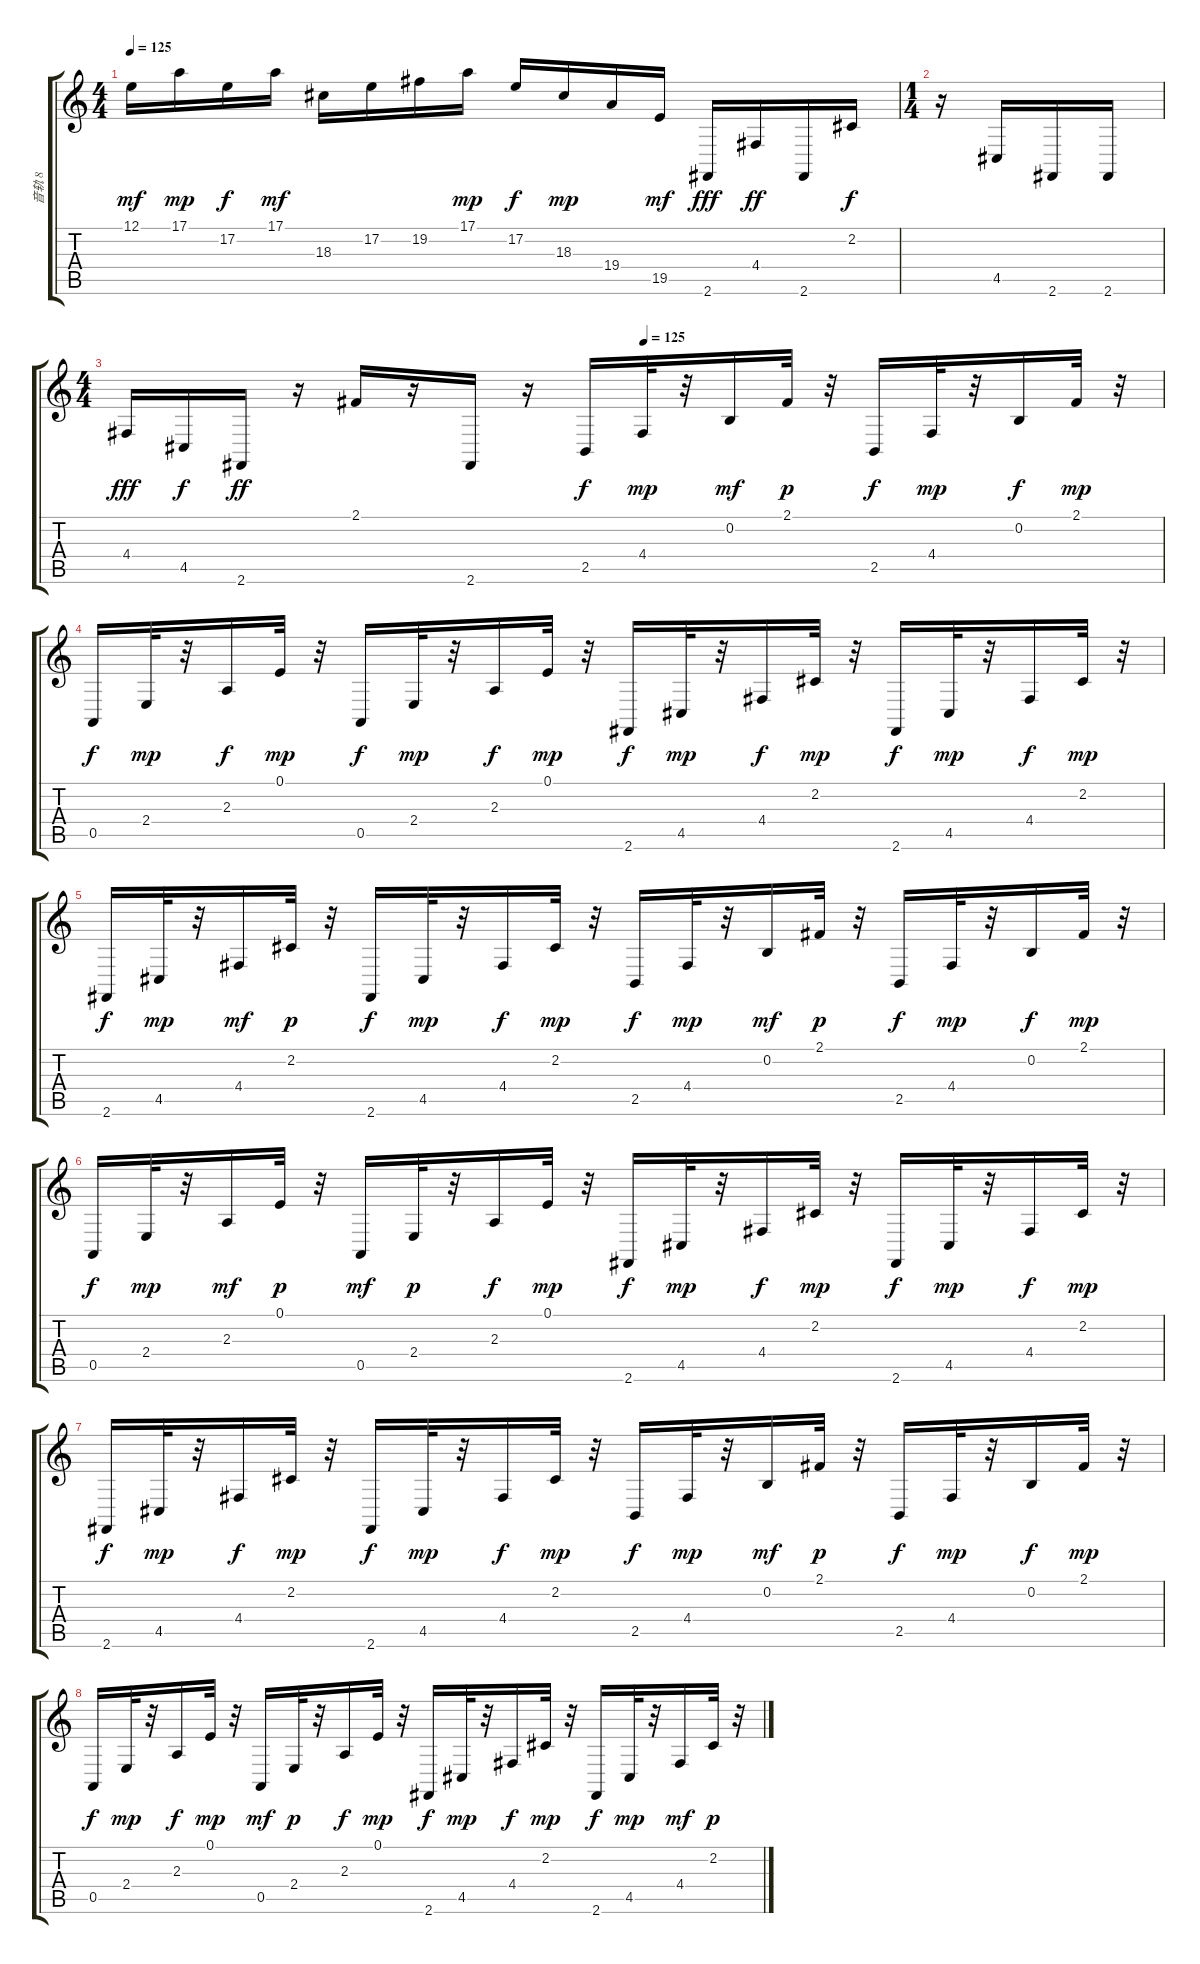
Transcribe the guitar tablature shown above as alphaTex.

\track ("音轨 8" "音轨 8") {instrument lead8bassandlead}
\staff {score tabs}
\tuning (E4 B3 G3 D3 A2 E2) {hide}
\ts (4 4)
\tempo 125
\clef g2
\ks c
12.1.16{dy mf} 17.1.16{dy mp} 17.2.16{dy f} 17.1.16{dy mf} 18.3.16 17.2.16 19.2.16 17.1.16{dy mp} 17.2.16{dy f} 18.3.16{dy mp} 19.4.16 19.5.16{dy mf} 2.6.16{dy fff} 4.4.16{dy ff} 2.6.16 2.2.16{dy f} |
\ts (1 4)
r.16 4.5.16 2.6.16 2.6.16 |
\ts (4 4)
\tempo (125 0.5)
4.4.16{dy fff} 4.5.16{dy f} 2.6.16{dy ff} r.16 2.1.16 r.16 2.6.16 r.16 2.5.16{dy f} 4.4.32{dy mp} r.32 0.2.16{dy mf} 2.1.32{dy p} r.32 2.5.16{dy f} 4.4.32{dy mp} r.32 0.2.16{dy f} 2.1.32{dy mp} r.32 |
0.5.16{dy f} 2.4.32{dy mp} r.32 2.3.16{dy f} 0.1.32{dy mp} r.32 0.5.16{dy f} 2.4.32{dy mp} r.32 2.3.16{dy f} 0.1.32{dy mp} r.32 2.6.16{dy f} 4.5.32{dy mp} r.32 4.4.16{dy f} 2.2.32{dy mp} r.32 2.6.16{dy f} 4.5.32{dy mp} r.32 4.4.16{dy f} 2.2.32{dy mp} r.32 |
2.6.16{dy f} 4.5.32{dy mp} r.32 4.4.16{dy mf} 2.2.32{dy p} r.32 2.6.16{dy f} 4.5.32{dy mp} r.32 4.4.16{dy f} 2.2.32{dy mp} r.32 2.5.16{dy f} 4.4.32{dy mp} r.32 0.2.16{dy mf} 2.1.32{dy p} r.32 2.5.16{dy f} 4.4.32{dy mp} r.32 0.2.16{dy f} 2.1.32{dy mp} r.32 |
0.5.16{dy f} 2.4.32{dy mp} r.32 2.3.16{dy mf} 0.1.32{dy p} r.32 0.5.16{dy mf} 2.4.32{dy p} r.32 2.3.16{dy f} 0.1.32{dy mp} r.32 2.6.16{dy f} 4.5.32{dy mp} r.32 4.4.16{dy f} 2.2.32{dy mp} r.32 2.6.16{dy f} 4.5.32{dy mp} r.32 4.4.16{dy f} 2.2.32{dy mp} r.32 |
2.6.16{dy f} 4.5.32{dy mp} r.32 4.4.16{dy f} 2.2.32{dy mp} r.32 2.6.16{dy f} 4.5.32{dy mp} r.32 4.4.16{dy f} 2.2.32{dy mp} r.32 2.5.16{dy f} 4.4.32{dy mp} r.32 0.2.16{dy mf} 2.1.32{dy p} r.32 2.5.16{dy f} 4.4.32{dy mp} r.32 0.2.16{dy f} 2.1.32{dy mp} r.32 |
0.5.16{dy f} 2.4.32{dy mp} r.32 2.3.16{dy f} 0.1.32{dy mp} r.32 0.5.16{dy mf} 2.4.32{dy p} r.32 2.3.16{dy f} 0.1.32{dy mp} r.32 2.6.16{dy f} 4.5.32{dy mp} r.32 4.4.16{dy f} 2.2.32{dy mp} r.32 2.6.16{dy f} 4.5.32{dy mp} r.32 4.4.16{dy mf} 2.2.32{dy p} r.32
